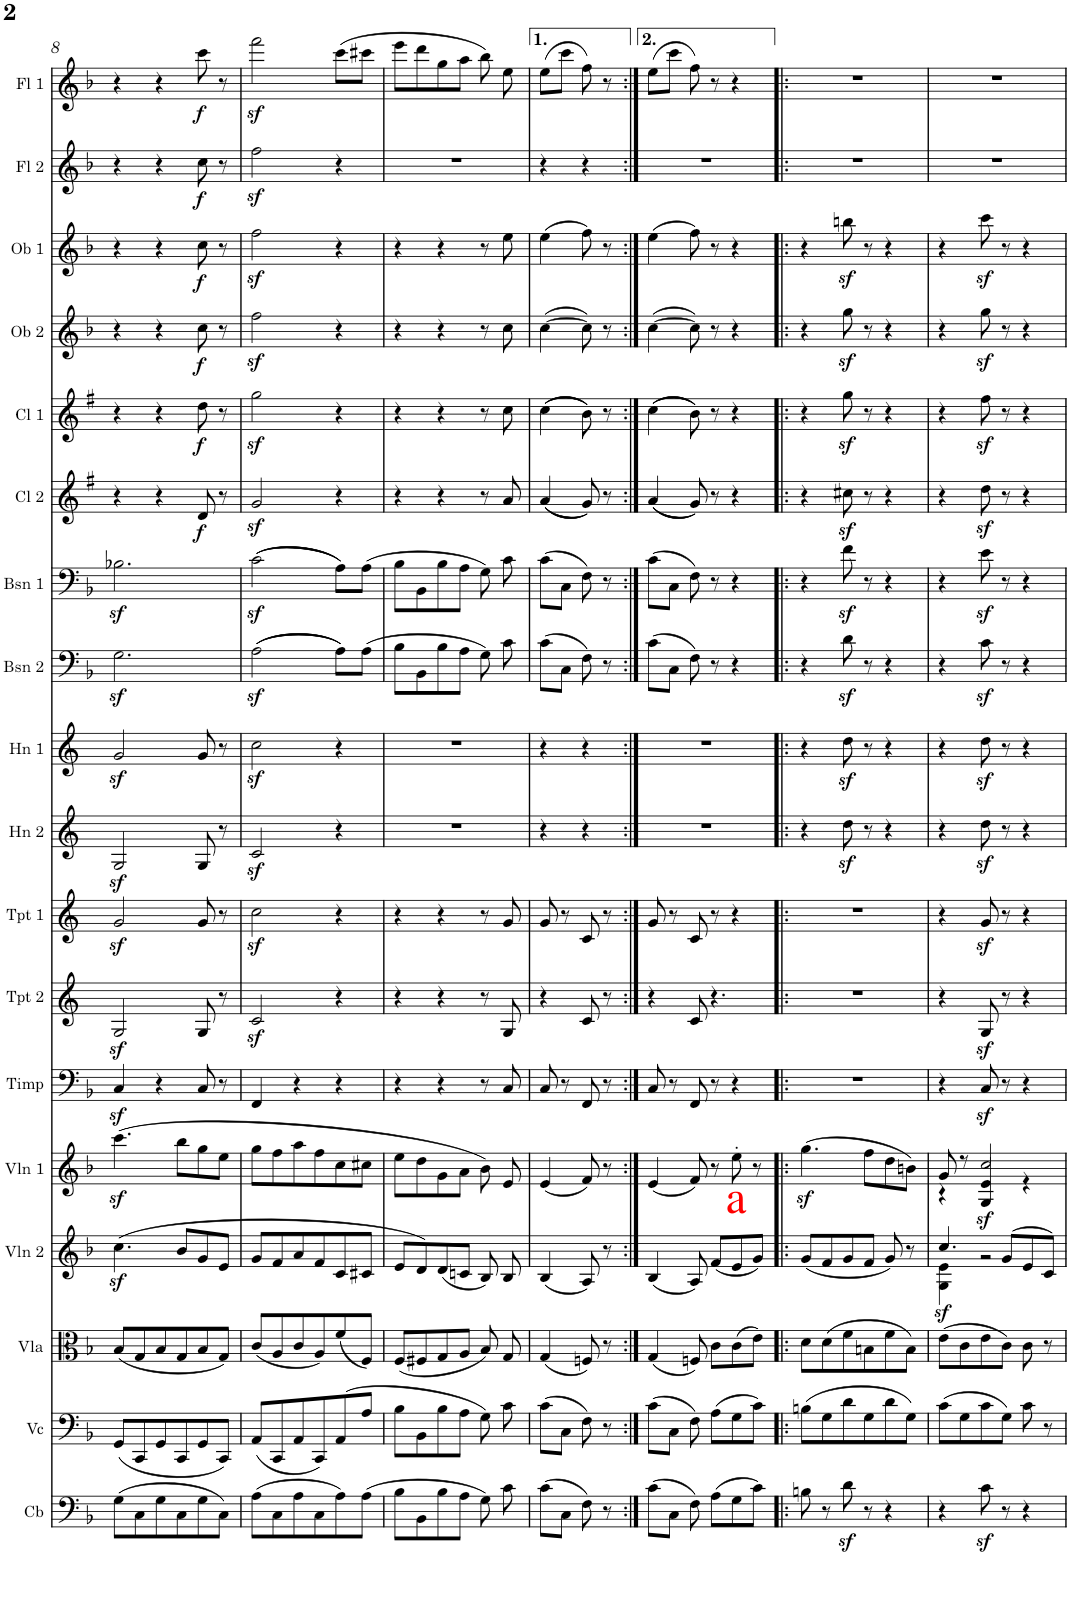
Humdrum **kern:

**kern	**kern	**kern	**kern	**dynam	**kern	**text	**dynam	**kern	**kern	**kern	**kern	**kern	**kern	**kern	**kern	**dynam	**kern	**dynam	**kern	**dynam	**kern	**dynam	**kern	**dynam	**kern	**dynam
*part18	*part17	*part16	*part15	*part15	*part14	*part14	*part14	*part13	*part12	*part11	*part10	*part9	*part8	*part7	*part6	*part6	*part5	*part5	*part4	*part4	*part3	*part3	*part2	*part2	*part1	*part1
*staff18	*staff17	*staff16	*staff15	*staff15	*staff14	*staff14	*staff14	*staff13	*staff12	*staff11	*staff10	*staff9	*staff8	*staff7	*staff6	*staff6	*staff5	*staff5	*staff4	*staff4	*staff3	*staff3	*staff2	*staff2	*staff1	*staff1
*I"Contrabass	*I"Violoncello	*I"Viola	*I"Violin 2	*	*I"Violin 1	*	*	*I"Timpani	*I"F Trumpet 2	*I"F Trumpet 1	*I"F Horn 2	*I"F Horn 1	*I"Bassoon 2	*I"Bassoon 1	*I"Bb Clarinet 2	*	*I"Bb Clarinet 1	*	*I"Oboe 2	*	*I"Oboe 1	*	*I"Flute 2	*	*I"Flute 1	*
*I'Cb	*I'Vc	*I'Vla	*I'Vln 2	*	*I'Vln 1	*	*	*I'Timp	*I'Tpt 2	*I'Tpt 1	*I'Hn 2	*I'Hn 1	*I'Bsn 2	*I'Bsn 1	*I'Cl 2	*	*I'Cl 1	*	*I'Ob 2	*	*I'Ob 1	*	*I'Fl 2	*	*I'Fl 1	*
!!LO:PB:g=z
*clefF4	*clefF4	*clefC3	*clefG2	*	*clefG2	*	*	*clefF4	*clefG2	*clefG2	*clefG2	*clefG2	*clefF4	*clefF4	*clefG2	*	*clefG2	*	*clefG2	*	*clefG2	*	*clefG2	*	*clefG2	*
*Trd7c12	*	*	*	*	*	*	*	*	*Trd1c2	*Trd1c2	*Trd4c7	*Trd4c7	*	*	*Trd1c2	*	*Trd1c2	*	*	*	*	*	*	*	*	*
*k[b-]	*k[b-]	*k[b-]	*k[b-]	*	*k[b-]	*	*	*k[b-]	*k[]	*k[]	*k[]	*k[]	*k[b-]	*k[b-]	*k[f#]	*	*k[f#]	*	*k[b-]	*	*k[b-]	*	*k[b-]	*	*k[b-]	*
*M3/4	*M3/4	*M3/4	*M3/4	*	*M3/4	*	*	*M3/4	*M3/4	*M3/4	*M3/4	*M3/4	*M3/4	*M3/4	*M3/4	*	*M3/4	*	*M3/4	*	*M3/4	*	*M3/4	*	*M3/4	*
=8	=8	=8	=8	=8	=8	=8	=8	=8	=8	=8	=8	=8	=8	=8	=8	=8	=8	=8	=8	=8	=8	=8	=8	=8	=8	=8
(8G\L	(8GG/L	(8B-/L	(4.ccz<\	.	(4.cccz<\	.	.	4Cz</	2Gz</	2gz</	2Gz</	2gz</	2.Gz<\	2.B-Xz<\	4r	.	4r	.	4r	.	4r	.	4r	.	4r	.
8C\	8CC/	8G/	.	.	.	.	.	.	.	.	.	.	.	.	.	.	.	.	.	.	.	.	.	.	.	.
8G\	8GG/	8B-/	.	.	.	.	.	4r	.	.	.	.	.	.	4r	.	4r	.	4r	.	4r	.	4r	.	4r	.
8C\	8CC/	8G/	8b-/L	.	8bb-\L	.	.	.	.	.	.	.	.	.	.	.	.	.	.	.	.	.	.	.	.	.
!	!	!	!	!	!	!	!	!	!	!	!	!	!	!	!	!LO:DY:b	!	!LO:DY:b	!	!LO:DY:b	!	!LO:DY:b	!	!LO:DY:b	!	!LO:DY:b
8G\	8GG/	8B-/	8g/	.	8gg\	.	.	8C/	8G/	8g/	8G/	8g/	.	.	8d/	f	8dd\	f	8cc\	f	8cc\	f	8cc\	f	8ccc\	f
8C\J)	8CC/J)	8G/J)	8e/J	.	8ee\J	.	.	8r	8r	8r	8r	8r	.	.	8r	.	8r	.	8r	.	8r	.	8r	.	8r	.
=9	=9	=9	=9	=9	=9	=9	=9	=9	=9	=9	=9	=9	=9	=9	=9	=9	=9	=9	=9	=9	=9	=9	=9	=9	=9	=9
(8A\L	(8AA/L	(8c/L	8g/L	.	8gg\L	.	.	4FF/	2cz</	2ccz<\	2cz</	2ccz<\	((2Az<\	((2cz<\	2gz</	.	2ggz<\	.	2ffz<\	.	2ffz<\	.	2ffz<\	.	2fffz<\	.
8C\	8CC/	8A/	8f/	.	8ff\	.	.	.	.	.	.	.	.	.	.	.	.	.	.	.	.	.	.	.	.	.
8A\	8AA/	8c/	8a/	.	8aa\	.	.	4r	.	.	.	.	.	.	.	.	.	.	.	.	.	.	.	.	.	.
8C\	8CC/)	8A/)	8f/	.	8ff\	.	.	.	.	.	.	.	.	.	.	.	.	.	.	.	.	.	.	.	.	.
8A\)	(8AA/	(8f/	8c/	.	8cc\	.	.	4r	4r	4r	4r	4r	8A\L))	8A\L))	4r	.	4r	.	4r	.	4r	.	4r	.	(8ccc\L	.
(8A\J	8A/J	8F/J)	8c#X/J	.	8cc#X\J	.	.	.	.	.	.	.	(8A\J	(8A\J	.	.	.	.	.	.	.	.	.	.	8ccc#X\J	.
=10	=10	=10	=10	=10	=10	=10	=10	=10	=10	=10	=10	=10	=10	=10	=10	=10	=10	=10	=10	=10	=10	=10	=10	=10	=10	=10
8B-\L	8B-\L	(8F/L	8e/L	.	8ee\L	.	.	4r	4r	4r	2.r	2.r	8B-\L	8B-\L	4r	.	4r	.	4r	.	4r	.	2.r	.	8eee\L	.
8BB-\	8BB-\	8F#X/	8d/)	.	8dd\	.	.	.	.	.	.	.	8BB-\	8BB-\	.	.	.	.	.	.	.	.	.	.	8ddd\	.
8B-\	8B-\	8G/	(8d/	.	8g\	.	.	4r	4r	4r	.	.	8B-\	8B-\	4r	.	4r	.	4r	.	4r	.	.	.	8gg\	.
8A\J	8A\J	8A/J	8cn/J	.	8a\J	.	.	.	.	.	.	.	8A\J	8A\J	.	.	.	.	.	.	.	.	.	.	8aa\J	.
8G\)	8G\)	8B-/)	8B-/)	.	8b-\)	.	.	8r	8r	8r	.	.	8G\)	8G\)	8r	.	8r	.	8r	.	8r	.	.	.	8bb-\)	.
8c\	8c\	8G/	8B-/	.	8e/	.	.	8C/	8G/	8g/	.	.	8c\	8c\	8a/	.	8cc\	.	8cc\	.	8ee\	.	.	.	8ee\	.
=11	=11	=11	=11	=11	=11	=11	=11	=11	=11	=11	=11	=11	=11	=11	=11	=11	=11	=11	=11	=11	=11	=11	=11	=11	=11	=11
(8c\L	(8c\L	(4G/	(4B-/	.	(4e/	.	.	8C/	4r	8g/	4r	4r	(8c\L	(8c\L	((4a/	.	((4cc\	.	([4cc\	.	(4ee\	.	4r	.	(8ee\L	.
8C\J	8C\J	.	.	.	.	.	.	8r	.	8r	.	.	8C\J	8C\J	.	.	.	.	.	.	.	.	.	.	8ccc\J	.
8F\)	8F\)	8Fn/)	8A/)	.	8f/)	.	.	8FF/	8c/	8c/	4r	4r	8F\)	8F\)	8g/))	.	8b\))	.	8cc\])	.	8ff\)	.	4r	.	8ff\)	.
8r	8r	8r	8r	.	8r	.	.	8r	8r	8r	.	.	8r	8r	8r	.	8r	.	8r	.	8r	.	.	.	8r	.
=12:|!	=12:|!	=12:|!	=12:|!	=12:|!	=12:|!	=12:|!	=12:|!	=12:|!	=12:|!	=12:|!	=12:|!	=12:|!	=12:|!	=12:|!	=12:|!	=12:|!	=12:|!	=12:|!	=12:|!	=12:|!	=12:|!	=12:|!	=12:|!	=12:|!	=12:|!	=12:|!
(8c\L	(8c\L	(4G/	(4B-/	.	(4e/	.	.	8C/	4r	8g/	2.r	2.r	(8c\L	(8c\L	((4a/	.	((4cc\	.	([4cc\	.	(4ee\	.	2.r	.	(8ee\L	.
8C\J	8C\J	.	.	.	.	.	.	8r	.	8r	.	.	8C\J	8C\J	.	.	.	.	.	.	.	.	.	.	8ccc\J	.
8F\)	8F\)	8Fn/)	8A/)	.	8f/)	.	.	8FF/	8c/	8c/	.	.	8F\)	8F\)	8g/))	.	8b\))	.	8cc\])	.	8ff\)	.	.	.	8ff\)	.
(8A\L	(8A\L	8c\L	(8f/L	.	8r	.	.	8r	4.r	8r	.	.	8r	8r	8r	.	8r	.	8r	.	8r	.	.	.	8r	.
!	!	!	!	!	!	!LO:LY:b:color=#FF0000	!	!	!	!	!	!	!	!	!	!	!	!	!	!	!	!	!	!	!	!
8G\	8G\	(8c\	8e/	.	8ee'\	a	.	4r	.	4r	.	.	4r	4r	4r	.	4r	.	4r	.	4r	.	.	.	4r	.
8c\J)	8c\J)	8e\J)	8g/J)	.	8r	.	.	.	.	.	.	.	.	.	.	.	.	.	.	.	.	.	.	.	.	.
=13!|:	=13!|:	=13!|:	=13!|:	=13!|:	=13!|:	=13!|:	=13!|:	=13!|:	=13!|:	=13!|:	=13!|:	=13!|:	=13!|:	=13!|:	=13!|:	=13!|:	=13!|:	=13!|:	=13!|:	=13!|:	=13!|:	=13!|:	=13!|:	=13!|:	=13!|:	=13!|:
8Bn\	(8Bn\L	8d\L	(8g/L	.	(4.ggz<\	.	.	2.r	2.r	2.r	4r	4r	4r	4r	4r	.	4r	.	4r	.	4r	.	2.r	.	2.r	.
8r	8G\	(8d\	8f/	.	.	.	.	.	.	.	.	.	.	.	.	.	.	.	.	.	.	.	.	.	.	.
8dz<\	8d\	8f\	8g/	.	.	.	.	.	.	.	8ddz<\	8ddz<\	8dz<\	8fz<\	8cc#Xz<\	.	8ggz<\	.	8ggz<\	.	8bbnz<\	.	.	.	.	.
8r	8G\	8Bn\	8f/J	.	8ff\L	.	.	.	.	.	8r	8r	8r	8r	8r	.	8r	.	8r	.	8r	.	.	.	.	.
4r	8d\	8f\	8g/)	.	8dd\	.	.	.	.	.	4r	4r	4r	4r	4r	.	4r	.	4r	.	4r	.	.	.	.	.
.	8G\J)	8B\J)	8r	.	8bn\J)	.	.	.	.	.	.	.	.	.	.	.	.	.	.	.	.	.	.	.	.	.
=14	=14	=14	=14	=14	=14	=14	=14	=14	=14	=14	=14	=14	=14	=14	=14	=14	=14	=14	=14	=14	=14	=14	=14	=14	=14	=14
*	*	*	*^	*	*^	*	*	*	*	*	*	*	*	*	*	*	*	*	*	*	*	*	*	*	*	*
!	!	!	!	!	!LO:DY:b	!	!	!	!	!	!	!	!	!	!	!	!	!	!	!	!	!	!	!	!	!	!	!
4r	(8c\L	(8e\L	4.cc/	4G\ 4e\	sf	8g/	4r	.	.	4r	4r	4r	4r	4r	4r	4r	4r	.	4r	.	4r	.	4r	.	2.r	.	2.r	.
.	8G\	8c\	.	.	.	8r	.	.	.	.	.	.	.	.	.	.	.	.	.	.	.	.	.	.	.	.	.	.
!	!	!	!	!	!	!	!	!	!LO:DY:b	!	!	!	!	!	!	!	!	!	!	!	!	!	!	!	!	!	!	!
8cz<\	8c\	8e\	.	2r	.	2cc/	4G/ 4e/	.	sf	8Cz</	8Gz</	8gz</	8ddz<\	8ddz<\	8cz<\	8ez<\	8ddz<\	.	8ff#z<\	.	8ggz<\	.	8cccz<\	.	.	.	.	.
8r	8G\J)	8c\J)	(8g/L	.	.	.	.	.	.	8r	8r	8r	8r	8r	8r	8r	8r	.	8r	.	8r	.	8r	.	.	.	.	.
4r	8c\	8c\	8e/	.	.	.	4r	.	.	4r	4r	4r	4r	4r	4r	4r	4r	.	4r	.	4r	.	4r	.	.	.	.	.
.	8r	8r	8c/J)	.	.	.	.	.	.	.	.	.	.	.	.	.	.	.	.	.	.	.	.	.	.	.	.	.
*	*	*	*v	*v	*	*	*	*	*	*	*	*	*	*	*	*	*	*	*	*	*	*	*	*	*	*	*	*
*	*	*	*	*	*v	*v	*	*	*	*	*	*	*	*	*	*	*	*	*	*	*	*	*	*	*	*	*
=	=	=	=	=	=	=	=	=	=	=	=	=	=	=	=	=	=	=	=	=	=	=	=	=	=	=
*-	*-	*-	*-	*-	*-	*-	*-	*-	*-	*-	*-	*-	*-	*-	*-	*-	*-	*-	*-	*-	*-	*-	*-	*-	*-	*-
